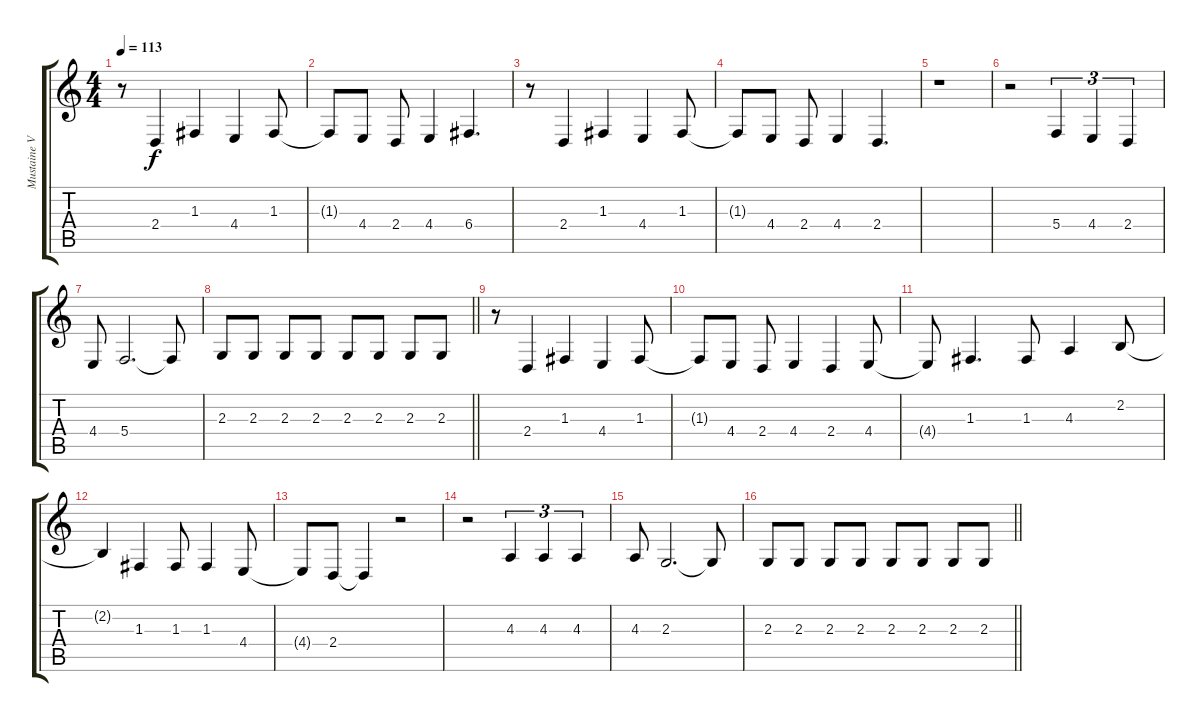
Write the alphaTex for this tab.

\track ("Mustaine Voice " "Mustaine V") {instrument altosax}
\staff {score tabs}
\tuning (D4 A3 F3 C3 G2 D2) {hide}
\ts (4 4)
\tempo 113
\clef g2
\ks c
r.8{dy f instrument tenorsax} 2.4.4 1.3.4 4.4.4 1.3.8 |
1.3{t}.8 4.4.8 2.4.8 4.4.4 6.4.4{d} |
r.8{instrument tenorsax} 2.4.4 1.3.4 4.4.4 1.3.8 |
1.3{t}.8 4.4.8 2.4.8 4.4.4 2.4.4{d} |
r.1 |
r.2 5.4.4{tu (3 2)} 4.4.4{tu (3 2)} 2.4.4{tu (3 2)} |
4.4.8 5.4.2{d} 5.4{t}.8 |
\barLineRight lightlight
2.3.8{instrument overdrivenguitar} 2.3.8 2.3.8 2.3.8 2.3.8 2.3.8 2.3.8 2.3.8 |
r.8{instrument tenorsax} 2.4.4 1.3.4 4.4.4 1.3.8 |
1.3{t}.8 4.4.8 2.4.8 4.4.4 2.4.4 4.4.8 |
4.4{t}.8{instrument tenorsax} 1.3.4{d} 1.3.8 4.3.4 2.2.8 |
2.2{t}.4 1.3.4 1.3.8 1.3.4 4.4.8 |
4.4{t}.8 2.4.8 2.4{t}.4 r.2 |
r.2 4.3.4{tu (3 2)} 4.3.4{tu (3 2)} 4.3.4{tu (3 2)} |
4.3.8 2.3.2{d} 2.3{t}.8 |
\barLineRight lightlight
2.3.8{instrument overdrivenguitar} 2.3.8 2.3.8 2.3.8 2.3.8 2.3.8 2.3.8 2.3.8
